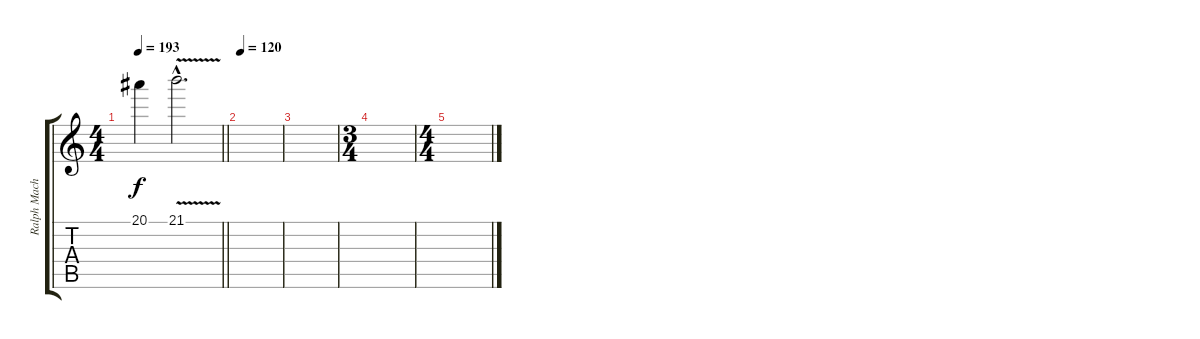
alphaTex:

\track ("Ralph Machio (open D)" "Ralph Mach") {instrument electricguitarclean}
\staff {score tabs}
\tuning (D4 A3 Gb3 D3 A2 D2) {hide}
\ts (4 4)
\tempo 193
\clef g2
\barLineRight lightlight
\ks c
20.1.4{dy f} 21.1{v hac}.2{d} |
\tempo 120
|
|
\ts (3 4)
|
\ts (4 4)
